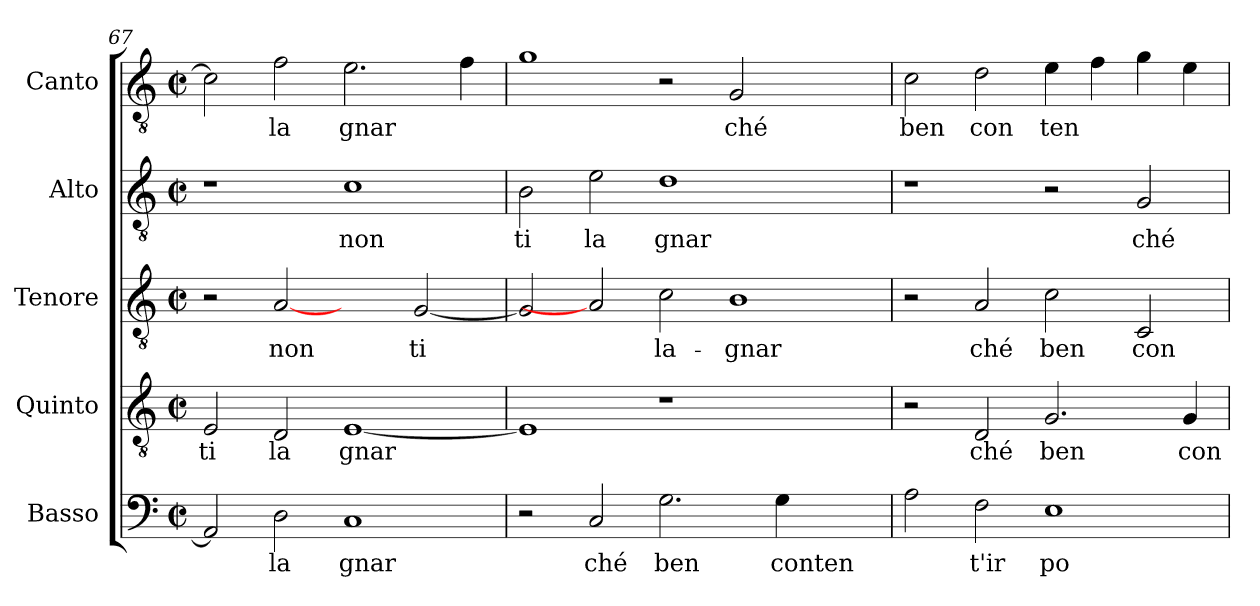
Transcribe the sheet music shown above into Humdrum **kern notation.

**kern	**text	**kern	**text	**kern	**text	**kern	**text	**kern	**text
*part5	*part5	*part4	*part4	*part3	*part3	*part2	*part2	*part1	*part1
*staff5	*staff5	*staff4	*staff4	*staff3	*staff3	*staff2	*staff2	*staff1	*staff1
*I"Basso	*	*I"Quinto	*	*I"Tenore	*	*I"Alto	*	*I"Canto	*
*clefF4	*	*clefGv2	*	*clefGv2	*	*clefGv2	*	*clefGv2	*
*k[]	*	*k[]	*	*k[]	*	*k[]	*	*k[]	*
*C:	*	*C:	*	*C:	*	*C:	*	*C:	*
*M2/2	*	*M2/2	*	*M2/2	*	*M2/2	*	*M2/2	*
*met(c|)	*	*met(c|)	*	*met(c|)	*	*met(c|)	*	*met(c|)	*
=67	=67	=67	=67	=67	=67	=67	=67	=67	=67
!	!LO:LY:b:cj	!	!LO:LY:b:cj	!	!	!	!	!	!LO:LY:b:cj
2AA/]	.	2E/	ti	2r	.	1r	.	2c\]	.
!	!LO:LY:b:cj	!	!LO:LY:b:cj	!	!LO:LY:b:cj	!	!	!	!LO:LY:b:cj
2D\	la	2D/	la	[2A	non	.	.	2f\	la
!	!LO:LY:b:cj	!	!LO:LY:b:cj	!	!	!	!LO:LY:b:cj	!	!LO:LY:b:cj
1C	gnar	[<1E	gnar	2ryy	.	1c	non	2.e\	gnar
!	!	!	!	!	!LO:LY:b:cj	!	!	!	!
.	.	.	.	[<2G/	ti	.	.	.	.
!	!	!	!	!	!	!	!	!	!LO:LY:b:cj
.	.	.	.	.	.	.	.	4f\	.
=68	=68	=68	=68	=68	=68	=68	=68	=68	=68
!	!	!	!LO:LY:b:cj	!	!LO:LY:b:cj	!	!LO:LY:b:cj	!	!LO:LY:b:cj
2r	.	1E]	.	2G/]	.	2B\	ti	1g	.
!	!LO:LY:b:cj	!	!	!	!	!	!LO:LY:b:cj	!	!
2C/	ché	.	.	2A]	.	2e\	la	.	.
!	!LO:LY:b:cj	!	!	!	!LO:LY:b:cj	!	!LO:LY:b:cj	!	!
2.G\	ben	1r	.	2c\	la-	1d	gnar	2r	.
!	!	!	!	!	!LO:LY:b:cj	!	!	!	!LO:LY:b:cj
.	.	.	.	1B	-gnar	.	.	2G/	ché
!	!LO:LY:b:cj	!	!	!	!	!	!	!	!
4G\	conten	.	.	.	.	.	.	.	.
2ryy	.	2ryy	.	.	.	2ryy	.	2ryy	.
=69	=69	=69	=69	=69	=69	=69	=69	=69	=69
!	!LO:LY:b:cj	!	!	!	!	!	!	!	!LO:LY:b:cj
2A\	.	2r	.	2r	.	1r	.	2c\	ben
!	!LO:LY:b:cj	!	!LO:LY:b:cj	!	!LO:LY:b:cj	!	!	!	!LO:LY:b:cj
2F\	t'ir	2D/	ché	2A/	ché	.	.	2d\	con
!	!LO:LY:b:cj	!	!LO:LY:b:cj	!	!LO:LY:b:cj	!	!	!	!LO:LY:b:cj
1E	po	2.G/	ben	2c\	ben	2r	.	4e\	ten
!	!	!	!	!	!	!	!	!	!LO:LY:b:cj
.	.	.	.	.	.	.	.	4f\	.
!	!	!	!	!	!LO:LY:b:cj	!	!LO:LY:b:cj	!	!LO:LY:b:cj
.	.	.	.	2C/	con-	2G/	ché	4g\	.
!	!	!	!LO:LY:b:cj	!	!	!	!	!	!LO:LY:b:cj
.	.	4G/	con	.	.	.	.	4e\	.
=	=	=	=	=	=	=	=	=	=
*-	*-	*-	*-	*-	*-	*-	*-	*-	*-
